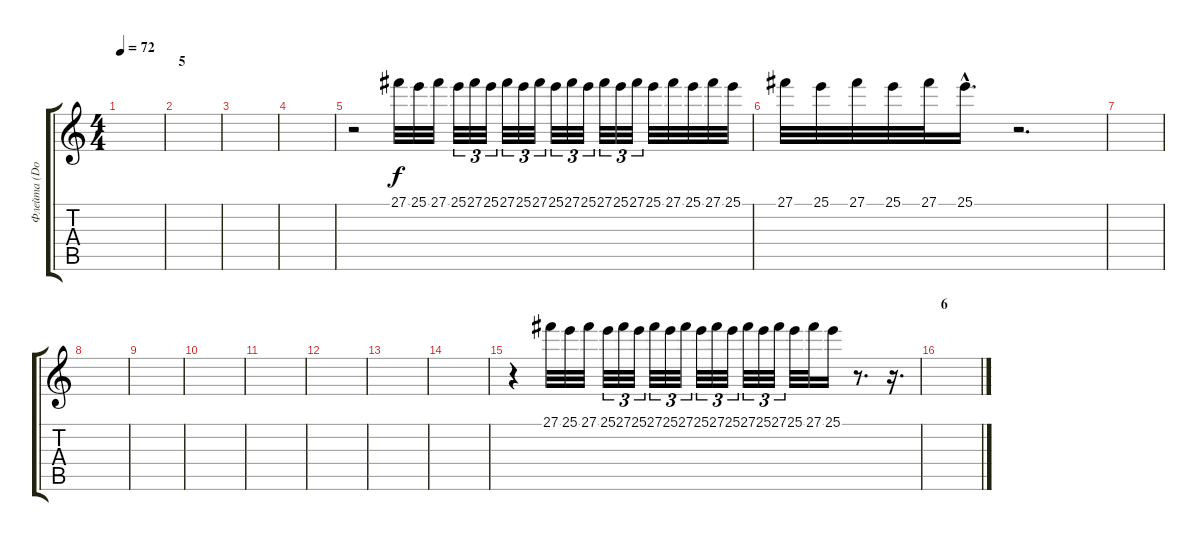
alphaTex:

\track ("Флейта (Double)" "Флейта (Do") {instrument piccolo}
\staff {score tabs}
\tuning (Eb4 Bb3 Gb3 Db3 Ab2 Eb2) {hide}
\ts (4 4)
\tempo 72
\clef g2
\ks c
|
\section ("" "5")
|
|
|
r.2 27.1.32{volume 4 balance 6} 25.1.32 27.1.32 25.1.32{tu (3 2)} 27.1.32{tu (3 2)} 25.1.32{tu (3 2)} 27.1.32{tu (3 2)} 25.1.32{tu (3 2) volume 5 balance 8} 27.1.32{tu (3 2)} 25.1.32{tu (3 2)} 27.1.32{tu (3 2)} 25.1.32{tu (3 2)} 27.1.32{tu (3 2)} 25.1.32{tu (3 2)} 27.1.32{tu (3 2) volume 7 balance 10} 25.1.32 27.1.32 25.1.32{volume 6 balance 11} 27.1.32 25.1.32 |
27.1.32{volume 5 balance 12} 25.1.32 27.1.32 25.1.32{volume 4 balance 13} 27.1.32 25.1{hac}.16{d} r.2{d} |
|
|
|
|
|
|
|
|
r.4 27.1.32{volume 3 balance 6} 25.1.32 27.1.32 25.1.32{tu (3 2)} 27.1.32{tu (3 2)} 25.1.32{tu (3 2)} 27.1.32{tu (3 2)} 25.1.32{tu (3 2) volume 5 balance 8} 27.1.32{tu (3 2)} 25.1.32{tu (3 2)} 27.1.32{tu (3 2)} 25.1.32{tu (3 2)} 27.1.32{tu (3 2)} 25.1.32{tu (3 2)} 27.1.32{tu (3 2) volume 4 balance 10} 25.1.32 27.1.32 25.1.16 r.8{d} r.16{d} |
\section ("" "6")
